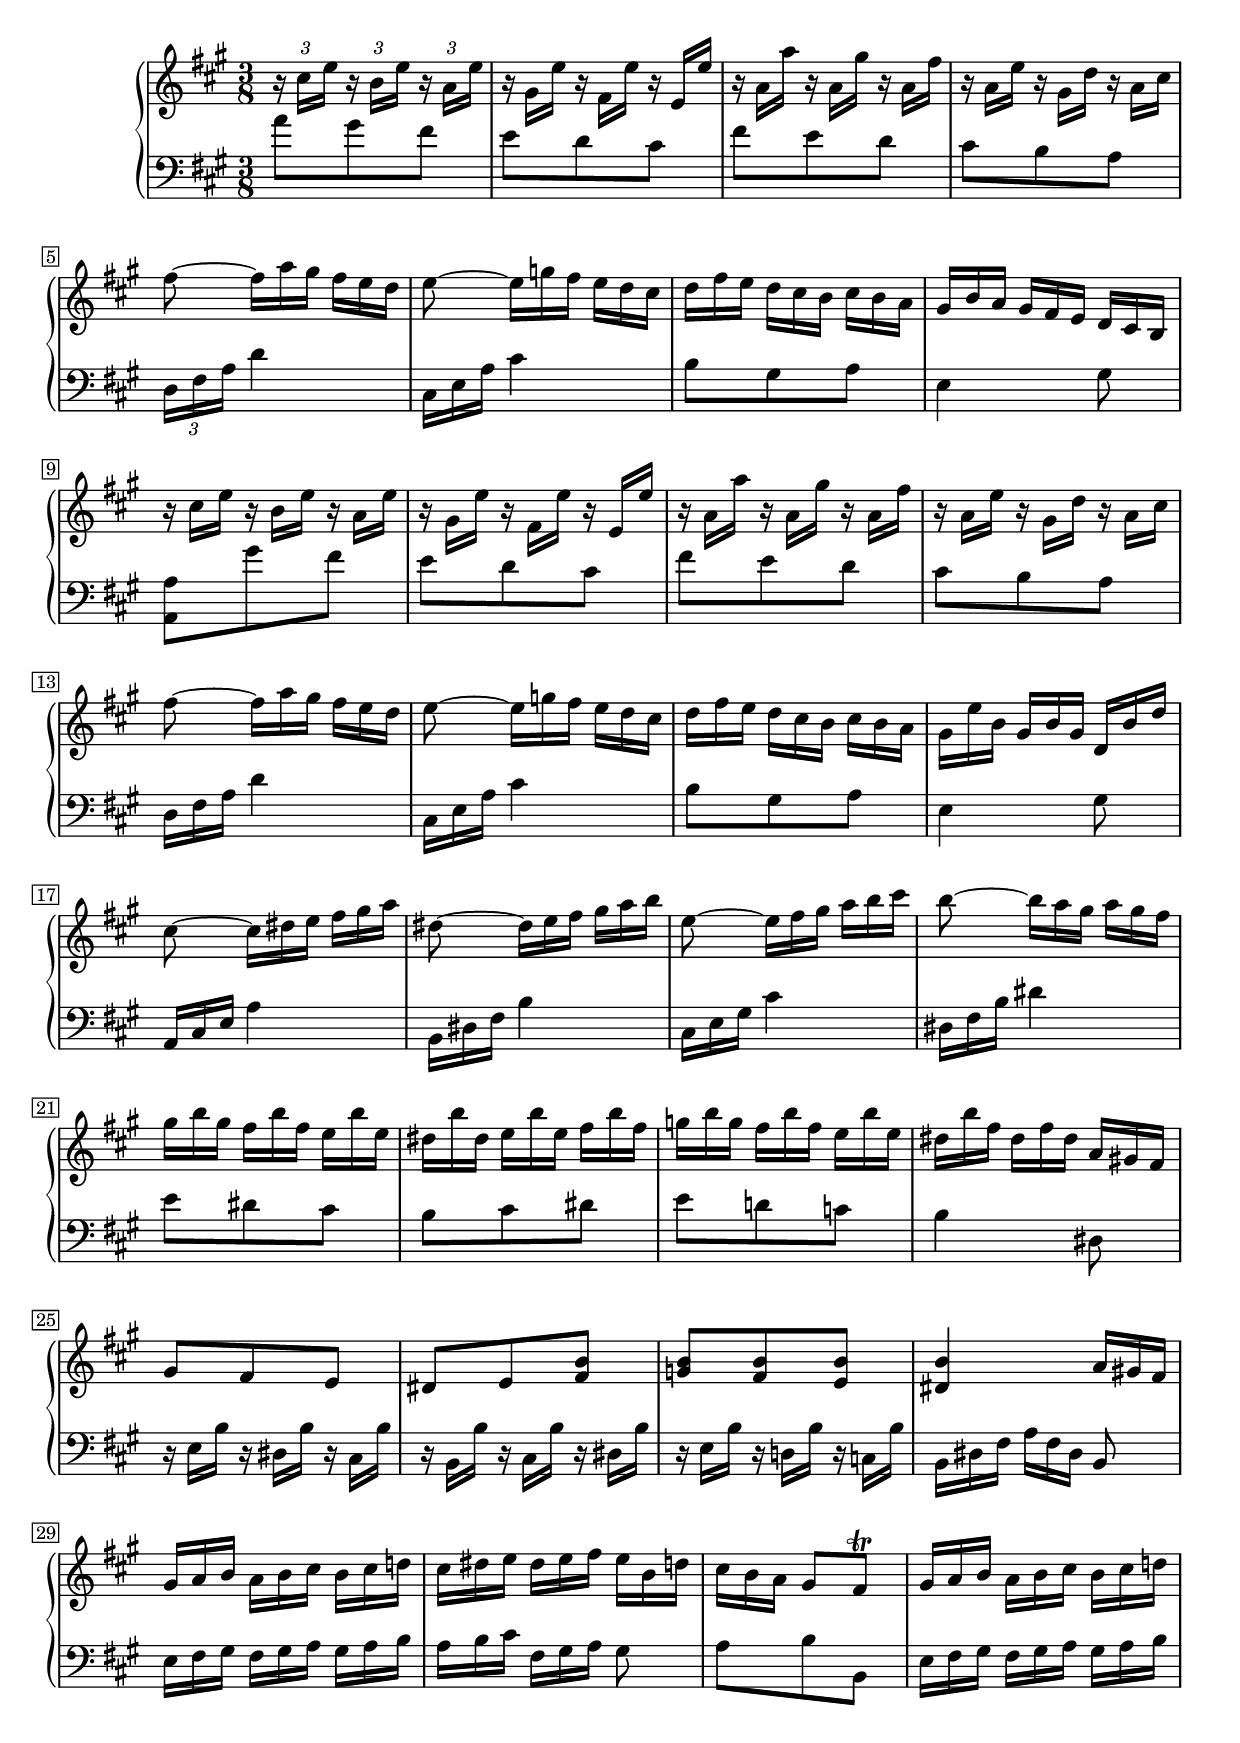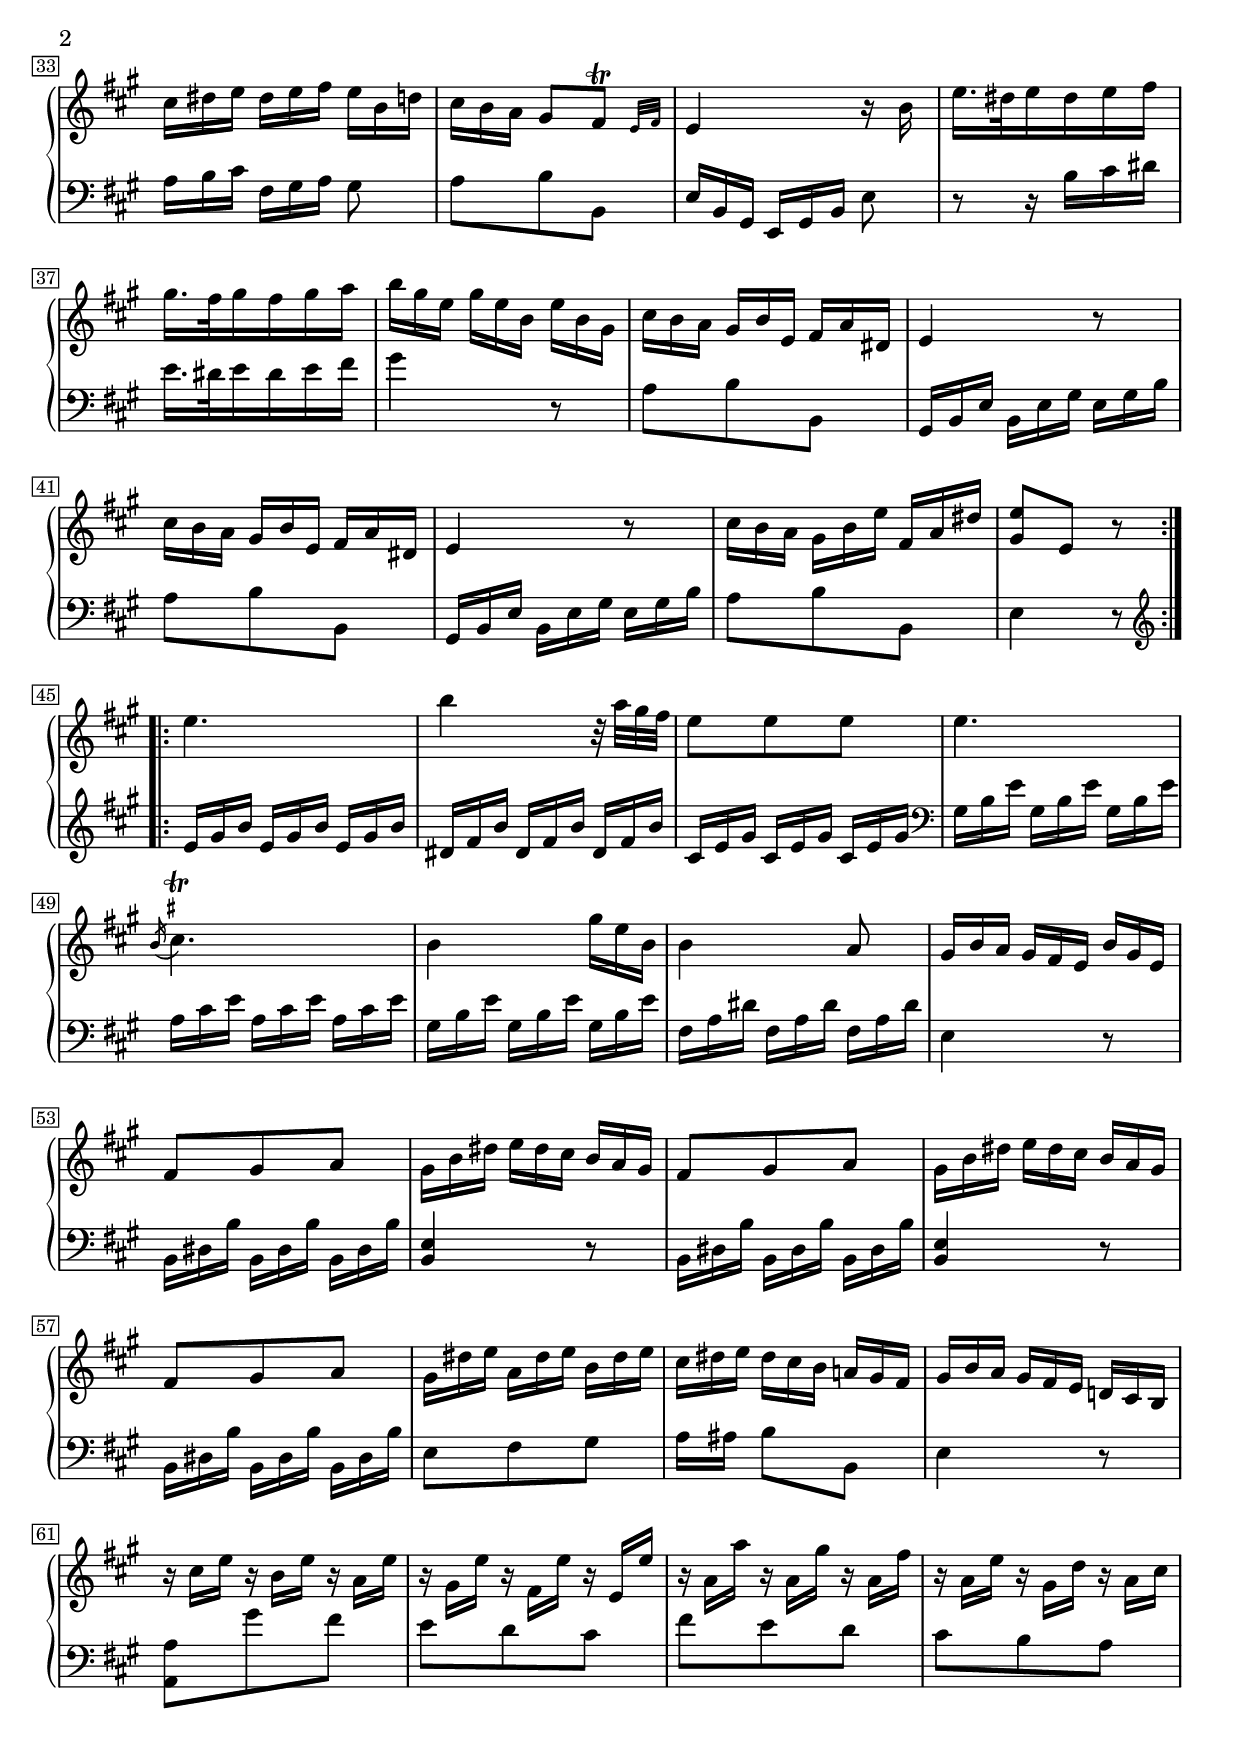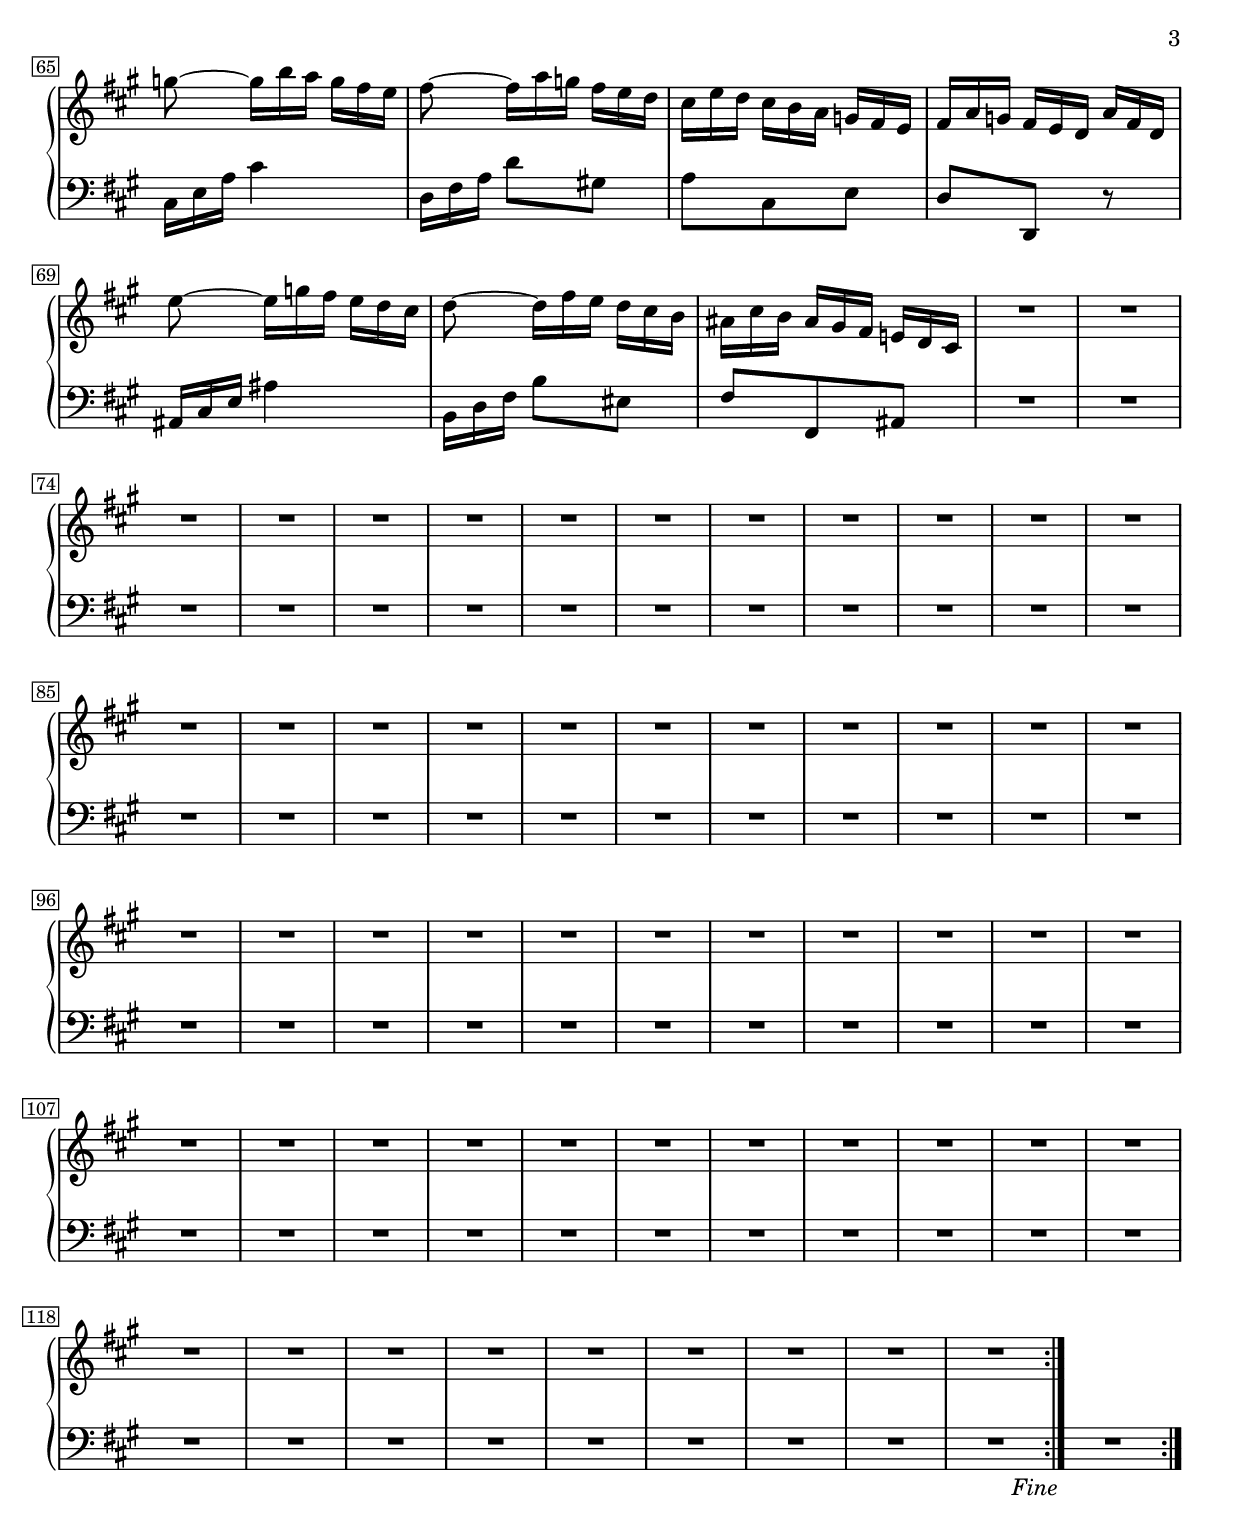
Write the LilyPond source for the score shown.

Global = {
  \key a \major
  \time 3/8
  \include "../global.ly"
}

Soprano = \context Voice = "one" \relative c'' {
  \voiceOne
  \stemNeutral\tieNeutral\slurDown
  \override MultiMeasureRest.staff-position = #0
  \override Rest.staff-position = #0
  \omit TupletBracket
  %1
  \repeat volta 2 {
  | \tuplet 3/2 { r16 cis e } \tuplet 3/2 { r b e } \tuplet 3/2 { r a, e' }
  | \omit TupletNumber
    \tuplet 3/2 { r gis, e'  r fis, e'  r e, e' }
  | \tuplet 3/2 { r a, a'  r a, gis'  r a, fis' }
  | \tuplet 3/2 { r a, e'  r gis, d'  r a cis }
  %5
  | fis8~ \tuplet 3/2 { fis16[ a gis]  fis[ e d] }
  | e8~ \tuplet 3/2 { e16[ g fis]  e[ d cis] }
  | \tuplet 3/2 { d[ fis e]  d cis b  cis[ b a] }
  | \tuplet 3/2 { gis[ b a]  gis fis e  d[ cis b] }
  | \tuplet 3/2 { r16 cis' e } \tuplet 3/2 { r b e } \tuplet 3/2 { r a, e' }
  %10
  | \tuplet 3/2 { r gis, e'  r fis, e'  r e, e' }
  | \tuplet 3/2 { r a, a'  r a, gis'  r a, fis' }
  | \tuplet 3/2 { r a, e'  r gis, d'  r a cis }
  | fis8~ \tuplet 3/2 { fis16[ a gis]  fis[ e d] }
  | e8~ \tuplet 3/2 { e16[ g fis]  e[ d cis] }
  %15
  | \tuplet 3/2 { d[ fis e]  d cis b  cis[ b a] }
  | \tuplet 3/2 { gis[ e' b]  gis b gis  d[ b' d] }
  | cis8~ \tuplet 3/2 { cis16[ dis e]  fis gis a }
  | dis,8~ \tuplet 3/2 { dis16[ e fis]  gis a b }
  | e,8~ \tuplet 3/2 { e16[ fis gis]  a b cis }
  %20
  | b8~ \tuplet 3/2 { b16[ a gis]  a gis fis }
  | \tuplet 3/2 { gis[ b gis]  fis b fis  e[ b' e,] }
  | \tuplet 3/2 { dis[ b' dis,]  e b' e,  fis[ b fis] }
  | \tuplet 3/2 { g[ b g]  fis b fis  e[ b' e,] }
  | \tuplet 3/2 { dis[ b' fis]  dis fis dis  a[ gis! fis] }
  %25
  | gis8 fis e
  | dis e <fis b>
  | <b g> <fis b> <e b'>
  | <dis b'>4 \tuplet 3/2 { a'16[ gis fis] }
  | \tuplet 3/2 { gis[ a b]  a b cis  b[ cis d!] }
  %30
  | \tuplet 3/2 { cis[ dis e]  dis e fis  e[ b d] }
  | \tuplet 3/2 { cis[ b a] } gis8 fis\trill
  | \tuplet 3/2 { gis16[ a b]  a b cis  b[ cis d!] }
  | \tuplet 3/2 { cis[ dis e]  dis e fis  e[ b d] }
  | \tuplet 3/2 { cis[ b a] } gis8
    fis8*1/2\trill \magnifyMusic 0.66 { e32[ fis] }
  %35
  | e4 r16 b'
  | e16. dis32 e16 dis e fis
  | gis16. fis32 gis16 fis gis a
  | \tuplet 3/2 { b[ gis e]  gis e b  e[ b gis] }
  \repeat unfold 2 {
  | \tuplet 3/2 { cis[ b a]  gis b e,  fis[ a dis,] }
  | e4 r8
  }
  | \tuplet 3/2 { cis'16[ b a]  gis b e  fis,[ a dis] }
  | <gis, e'>8 e r
  }
  \break
  \repeat volta 2 {
  %45
  | e'4.
  | b'4 r32 a gis fis
  | e8 e e
  | e4.
  | \once\stemUp \acciaccatura b16 cis4.\trill^\markup\center-align\concat\vcenter {
      \teeny\sharp
    }
  %50
  | b4 \tuplet 3/2 { gis'16[ e b] }
  | b4 a8
  | \tuplet 3/2 { gis16[ b a]  gis fis e  b'[ gis e] }
  | fis8 gis a
  \repeat unfold 2 {
  | \tuplet 3/2 { gis16[ b dis]  e dis cis  b[ a gis] }
  | fis8 gis a
  }
  | \tuplet 3/2 { gis16[ dis' e]  a, dis e  b[ dis e] }
  | \tuplet 3/2 { cis[ dis e]  dis cis b  a[ gis fis] }
  %60
  | \tuplet 3/2 { gis[ b a]  gis fis e  d![ cis b] }
  | \tuplet 3/2 { r16 cis' e } \tuplet 3/2 { r b e } \tuplet 3/2 { r a, e' }
  | \tuplet 3/2 { r gis, e'  r fis, e'  r e, e' }
  | \tuplet 3/2 { r a, a'  r a, gis'  r a, fis' }
  | \tuplet 3/2 { r a, e'  r gis, d'  r a cis }
  %65
  | g'8~ \tuplet 3/2 { g16[ b a]  g fis e }
  | fis8~ \tuplet 3/2 { fis16[ a g]  fis e d }
  | \tuplet 3/2 { cis[ e d]  cis b a  g[ fis e] }
  | \tuplet 3/2 { fis[ a g]  fis e d  a'[ fis d] }
  | e'8~ \tuplet 3/2 { e16[ g fis]  e d cis }
  %70
  | d8~ \tuplet 3/2 { d16[ fis e]  d cis b }
  | \tuplet 3/2 { ais[ cis b]  ais gis fis  e![ d cis] }

  | R1*3/8*55
  }
    \fine
}

Alto = \context Voice = "two" \relative c' {
  \voiceTwo
  \stemDown\tieDown
  \override Rest.staff-position = #0
  %1
}

Tenor = \context Voice = "three" \relative c {
  \voiceThree
  \stemUp\tieUp
  \override Rest.staff-position = #0
  %1
}

Bass = \context Voice = "four" \relative c' {
  \voiceFour
  \stemNeutral\tieNeutral
  \override MultiMeasureRest.staff-position = #0
  \override Rest.staff-position = #0
  \omit TupletBracket
  %1
  \repeat volta 2 {
  | a'8 gis fis
  | e d cis
  | fis e d
  | cis b a
  %5
  | \tuplet 3/2 { d,16[ fis a] } d4
  | \omit TupletNumber
    \tuplet 3/2 { cis,16[ e a] } cis4
  | b8 gis a
  | e4 gis8
  | <a, a'> gis'' fis
  %10
  | e d cis
  | fis e d
  | cis b a
  | \tuplet 3/2 { d,16 fis a } d4
  | \tuplet 3/2 { cis,16 e a } cis4
  %15
  | b8 gis a
  | e4 gis8
  | \tuplet 3/2 { a,16 cis e } a4
  | \tuplet 3/2 { b,16 dis fis } b4
  | \tuplet 3/2 { cis,16 e gis } cis4
  %20
  | \tuplet 3/2 { dis,16 fis b } dis4
  | e8 dis cis
  | b cis dis
  | e d c
  | b4 dis,8
  %25
  | \tuplet 3/2 { r16 e b'  r dis, b' r cis, b' }
  | \tuplet 3/2 { r16 b, b'  r cis, b' r dis, b' }
  | \tuplet 3/2 { r16 e, b'  r d, b' r c, b' }
  | \tuplet 3/2 { b,16[ dis fis] a[ fis dis] } b8
  \repeat unfold 2 {
  | \tuplet 3/2 { e16[ fis gis] fis gis a gis[ a b] }
  | \tuplet 3/2 { a[ b cis] fis,[ gis a] } gis8
  | a8 b b,
  }
  %35
  | \tuplet 3/2 { e16[ b gis] e[ gis b] } e8
  | r8 r16 b' cis dis
  | e16. dis32 e16 dis e fis
  | gis4 r8
  \repeat unfold 2 {
  | a, b b,
  | \tuplet 3/2 { gis16[ b e] b e gis e[ gis b] }
  }
  | a8 b b,
  | e4 r8
    \clef "treble"
  }
  \repeat volta 2 {
  %45
  | \repeat unfold 3 { \tuplet 3/2 { e'16[ gis b] } }
  | \repeat unfold 3 { \tuplet 3/2 { dis,[ fis b] } }
  | \repeat unfold 3 { \tuplet 3/2 { cis,[ e gis] } }
    \clef "bass"
  | \repeat unfold 3 { \tuplet 3/2 { gis,[ b e] } }
  | \repeat unfold 3 { \tuplet 3/2 { a,[ cis e] } }
  %50
  | \repeat unfold 3 { \tuplet 3/2 { gis,[ b e] } }
  | \repeat unfold 3 { \tuplet 3/2 { fis,[ a dis] } }
  | e,4 r8
  \repeat unfold 2 {
  | \repeat unfold 3 { \tuplet 3/2 { b16[ dis b'] } }
  | <b, e>4 r8
  }
  %57
  | \repeat unfold 3 { \tuplet 3/2 { b16[ dis b'] } }
  | e,8 fis gis
  | a16 ais b8[ b,]
  %60
  | e4 r8
  | <a, a'>[ gis'' fis]
  | e d cis
  | fis e d
  | cis b a
  %65
  | \tuplet 3/2 { cis,16[ e a] } cis4
  | \tuplet 3/2 { d,16[ fis a] } d8 gis,!
  | a8 cis, e
  | d d, r
  | \tuplet 3/2 { ais'16[ cis e] } ais4
  %70
  | \tuplet 3/2 { b,16[ d fis] } b8 eis,
  | fis8 fis, ais


  | R1*3/8*56
  }
    \fine
}

\score {
  \new PianoStaff
  <<
    \accidentalStyle Score.piano
    \context Staff = "upper" <<
      \set Staff.midiInstrument = #"acoustic grand"
      \Global
      \clef treble
      \Soprano
      \Alto
    >>
    \context Staff = "lower" <<
      \set Staff.midiInstrument = #"acoustic grand"
      \Global
      \clef bass
      \Tenor
      \Bass
    >>
  >>
  \header {
    composer = ##f % "Johann Christian Bach"
    opus = ##f % "W. A11"
    title = \markup { "Presto" }
    subtitle = ##f
  }
  \layout {
    \context {
      \PianoStaff
      \override Parentheses.font-size = #-2
      \override TextScript.font-shape = #'italic
      \override TextScript.font-size = #-1
    }
  }
  \midi {
    \tempo 4 = 100
  }
}
